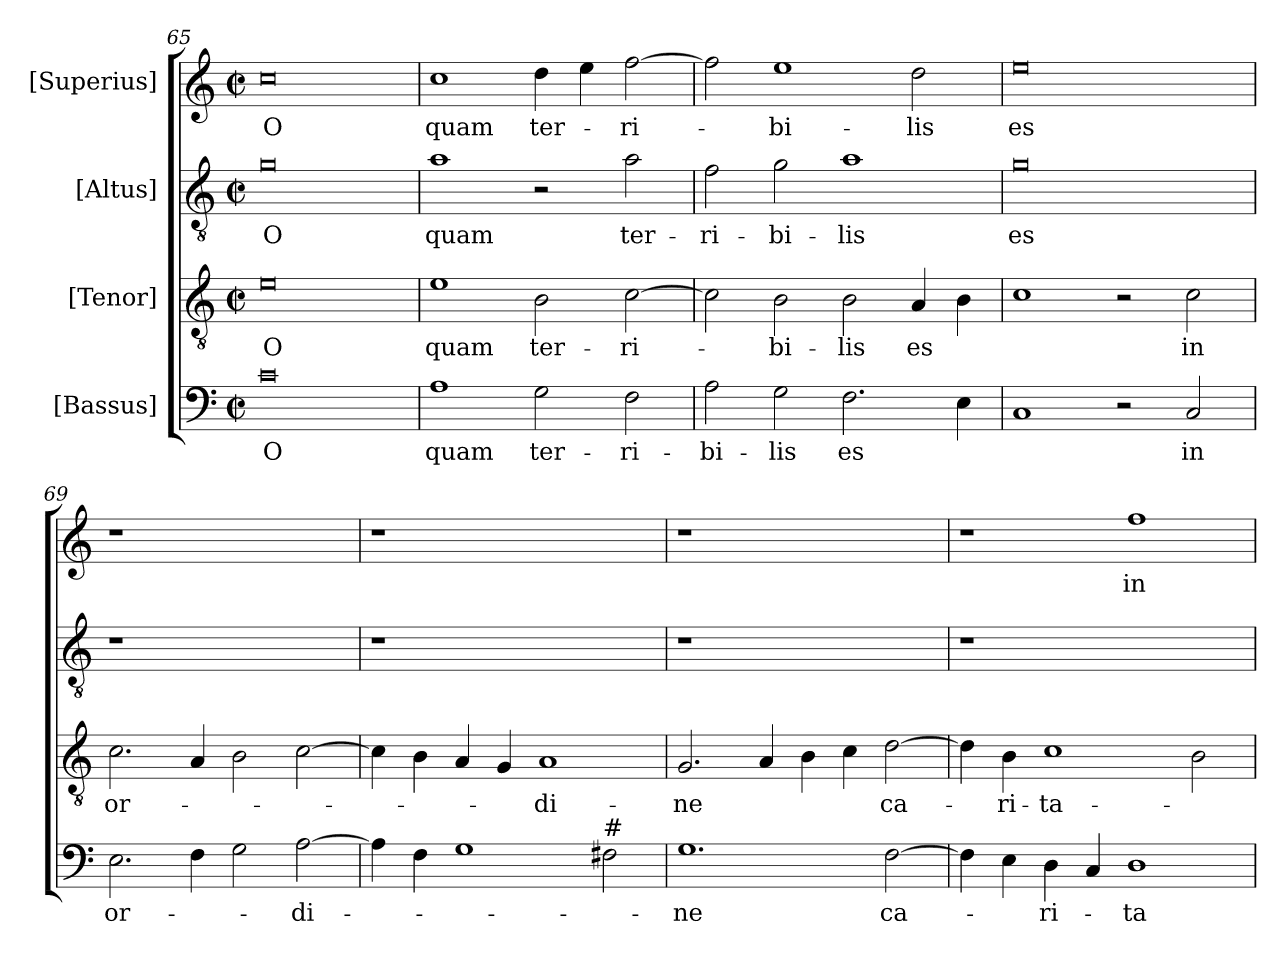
**kern	**text	**kern	**text	**kern	**text	**kern	**text
*part4	*part4	*part3	*part3	*part2	*part2	*part1	*part1
*staff4	*staff4	*staff3	*staff3	*staff2	*staff2	*staff1	*staff1
*I"[Bassus]	*	*I"[Tenor]	*	*I"[Altus]	*	*I"[Superius]	*
*clefF4	*	*clefGv2	*	*clefGv2	*	*clefG2	*
*	*	*ITrd7c12	*	*ITrd7c12	*	*	*
*k[]	*	*k[]	*	*k[]	*	*k[]	*
*C:	*	*C:	*	*C:	*	*C:	*
*M2/2	*	*M2/2	*	*M2/2	*	*M2/2	*
*met(c|)	*	*met(c|)	*	*met(c|)	*	*met(c|)	*
=65	=65	=65	=65	=65	=65	=65	=65
!	!LO:LY:b:color=#000000	!	!	!	!	!	!
!	!	!	!LO:LY:b:color=#000000	!	!	!	!
!	!	!	!	!	!LO:LY:b:color=#000000	!	!
!	!	!	!	!	!	!	!LO:LY:b:color=#000000
0ci	O	0Ei	O	0Gi	O	0cci	O
=66	=66	=66	=66	=66	=66	=66	=66
!	!LO:LY:b:color=#000000	!	!	!	!	!	!
!	!	!	!LO:LY:b:color=#000000	!	!	!	!
!	!	!	!	!	!LO:LY:b:color=#000000	!	!
!	!	!	!	!	!	!	!LO:LY:b:color=#000000
1Ai	quam	1Ei	quam	1Ai	quam	1cci	quam
!	!LO:LY:b:color=#000000	!	!	!	!	!	!
!	!	!	!LO:LY:b:color=#000000	!	!	!	!
!	!	!	!	!	!	!	!LO:LY:b:color=#000000
2Gi\	ter-	2BBi\	ter-	2r	.	4ddi\	ter-
.	.	.	.	.	.	4eei\	.
!	!LO:LY:b:color=#000000	!	!	!	!	!	!
!	!	!	!LO:LY:b:color=#000000	!	!	!	!
!	!	!	!	!	!LO:LY:b:color=#000000	!	!
!	!	!	!	!	!	!	!LO:LY:b:color=#000000
2Fi\	-ri-	[>2Ci\	-ri-	2Ai\	ter-	[>2ffi\	-ri-
=67	=67	=67	=67	=67	=67	=67	=67
!	!LO:LY:b:color=#000000	!	!	!	!	!	!
!	!	!	!	!	!LO:LY:b:color=#000000	!	!
2Ai\	-bi-	2Ci\]	.	2Fi\	-ri-	2ffi\]	.
!	!LO:LY:b:color=#000000	!	!	!	!	!	!
!	!	!	!LO:LY:b:color=#000000	!	!	!	!
!	!	!	!	!	!LO:LY:b:color=#000000	!	!
!	!	!	!	!	!	!	!LO:LY:b:color=#000000
2Gi\	-lis	2BBi\	-bi-	2Gi\	-bi-	1eei	-bi-
!	!LO:LY:b:color=#000000	!	!	!	!	!	!
!	!	!	!LO:LY:b:color=#000000	!	!	!	!
!	!	!	!	!	!LO:LY:b:color=#000000	!	!
2.Fi\	es	2BBi\	-lis	1Ai	-lis	.	.
!	!	!	!LO:LY:b:color=#000000	!	!	!	!
!	!	!	!	!	!	!	!LO:LY:b:color=#000000
.	.	4AAi/	es	.	.	2ddi\	-lis
4Ei\	.	4BBi\	.	.	.	.	.
=68	=68	=68	=68	=68	=68	=68	=68
!	!	!	!	!	!LO:LY:b:color=#000000	!	!
!	!	!	!	!	!	!	!LO:LY:b:color=#000000
1Ci	.	1Ci	.	0Gi	es	0eei	es
2r	.	2r	.	.	.	.	.
!	!LO:LY:b:color=#000000	!	!	!	!	!	!
!	!	!	!LO:LY:b:color=#000000	!	!	!	!
2Ci/	in	2Ci\	in	.	.	.	.
=69	=69	=69	=69	=69	=69	=69	=69
!	!LO:LY:b:color=#000000	!	!	!	!	!	!
!	!	!	!LO:LY:b:color=#000000	!LO:N:vis=1	!	!LO:N:vis=1	!
2.Ei\	or-	2.Ci\	or-	1r	.	1r	.
4Fi\	.	4AAi/	.	.	.	.	.
2Gi\	.	2BBi\	.	1ryy	.	1ryy	.
!	!LO:LY:b:color=#000000	!	!	!	!	!	!
[>2Ai\	-di-	[>2Ci\	.	.	.	.	.
!!LO:LB:g=z
=70	=70	=70	=70	=70	=70	=70	=70
!	!	!	!	!LO:N:vis=1	!	!LO:N:vis=1	!
4Ai\]	.	4Ci\]	.	1r	.	1r	.
4Fi\	.	4BBi\	.	.	.	.	.
1Gi	.	4AAi/	.	.	.	.	.
.	.	4GGi/	.	.	.	.	.
!	!	!	!LO:LY:b:color=#000000	!	!	!	!
.	.	1AAi	-di-	1ryy	.	1ryy	.
!LO:TX:a:t=#	!	!	!	!	!	!	!
2F#i\	.	.	.	.	.	.	.
=71	=71	=71	=71	=71	=71	=71	=71
!	!LO:LY:b:color=#000000	!	!	!	!	!	!
!	!	!	!LO:LY:b:color=#000000	!LO:N:vis=1	!	!LO:N:vis=1	!
1.Gi	-ne	2.GGi/	-ne	1r	.	1r	.
.	.	4AAi/	.	.	.	.	.
.	.	4BBi\	.	1ryy	.	1ryy	.
.	.	4Ci\	.	.	.	.	.
!	!LO:LY:b:color=#000000	!	!	!	!	!	!
!	!	!	!LO:LY:b:color=#000000	!	!	!	!
[>2Fi\	ca-	[>2Di\	ca-	.	.	.	.
=72	=72	=72	=72	=72	=72	=72	=72
!	!	!	!	!LO:N:vis=1	!	!	!
4Fi\]	.	4Di\]	.	1r	.	1r	.
!	!	!	!LO:LY:b:color=#000000	!	!	!	!
4Ei\	.	4BBi\	-ri-	.	.	.	.
!	!LO:LY:b:color=#000000	!	!	!	!	!	!
!	!	!	!LO:LY:b:color=#000000	!	!	!	!
4Di\	-ri-	1Ci	-ta-	.	.	.	.
4Ci/	.	.	.	.	.	.	.
!	!LO:LY:b:color=#000000	!	!	!	!	!	!
!	!	!	!	!	!	!	!LO:LY:b:color=#000000
1Di	-ta-	.	.	1ryy	.	1ffi	in
.	.	2BBi\	.	.	.	.	.
=	=	=	=	=	=	=	=
*-	*-	*-	*-	*-	*-	*-	*-
